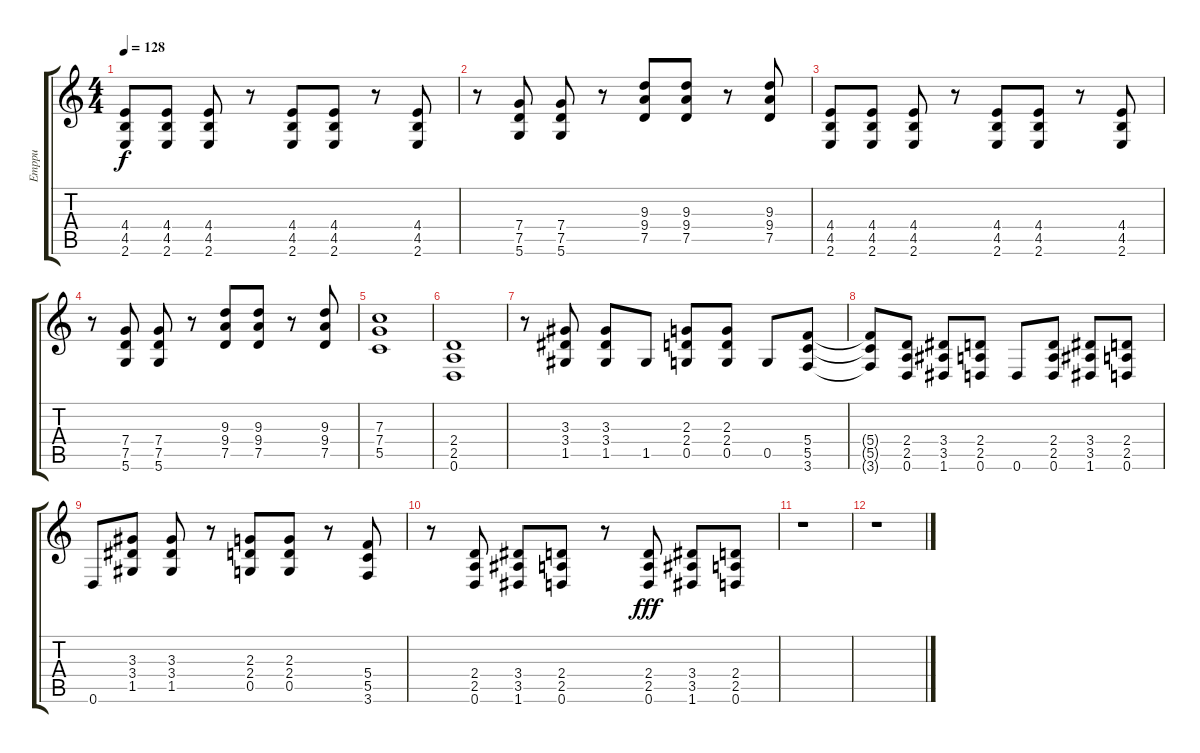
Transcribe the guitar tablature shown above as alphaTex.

\track ("Emppu" "Emppu") {instrument overdrivenguitar}
\staff {score tabs}
\tuning (D4 A3 F3 C3 G2 D2) {hide}
\ts (4 4)
\tempo 128
\clef g2
\ks c
(4.4 4.5 2.6).8{dy f} (4.4 4.5 2.6).8 (4.4 4.5 2.6).8 r.8 (4.4 4.5 2.6).8 (4.4 4.5 2.6).8 r.8 (4.4 4.5 2.6).8 |
r.8 (7.4 7.5 5.6).8 (7.4 7.5 5.6).8 r.8 (9.3 9.4 7.5).8 (9.3 9.4 7.5).8 r.8 (9.3 9.4 7.5).8 |
(4.4 4.5 2.6).8 (4.4 4.5 2.6).8 (4.4 4.5 2.6).8 r.8 (4.4 4.5 2.6).8 (4.4 4.5 2.6).8 r.8 (4.4 4.5 2.6).8 |
r.8 (7.4 7.5 5.6).8 (7.4 7.5 5.6).8 r.8 (9.3 9.4 7.5).8 (9.3 9.4 7.5).8 r.8 (9.3 9.4 7.5).8 |
(7.3 7.4 5.5).1 |
(2.4 2.5 0.6).1 |
r.8 (3.3 3.4 1.5).8 (3.3 3.4 1.5).8 1.5.8 (2.3 2.4 0.5).8 (2.3 2.4 0.5).8 0.5.8 (5.4 5.5 3.6).8 |
(5.4{t} 5.5{t} 3.6{t}).8 (2.4 2.5 0.6).8 (3.4 3.5 1.6).8 (2.4 2.5 0.6).8 0.6.8 (2.4 2.5 0.6).8 (3.4 3.5 1.6).8 (2.4 2.5 0.6).8 |
0.6.8 (3.3 3.4 1.5).8 (3.3 3.4 1.5).8 r.8 (2.3 2.4 0.5).8 (2.3 2.4 0.5).8 r.8 (5.4 5.5 3.6).8 |
r.8 (2.4 2.5 0.6).8 (3.4 3.5 1.6).8 (2.4 2.5 0.6).8 r.8 (2.4 2.5 0.6).8{dy fff} (3.4 3.5 1.6).8 (2.4 2.5 0.6).8 |
r.1 |
r.1
